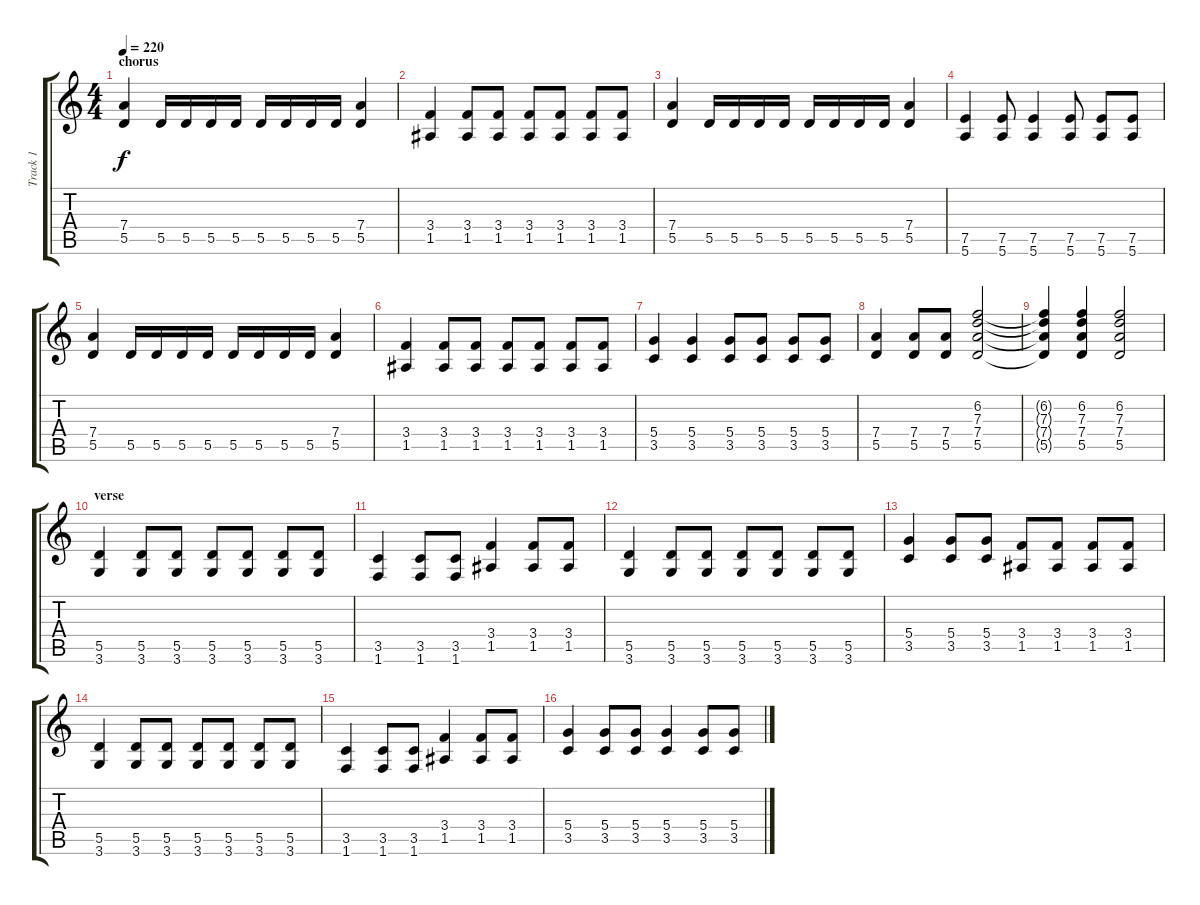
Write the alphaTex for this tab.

\track ("Track 1" "Track 1") {instrument distortionguitar}
\staff {score tabs}
\tuning (E4 B3 G3 D3 A2 E2) {hide}
\ts (4 4)
\section ("" "chorus")
\tempo 220
\clef g2
\ks c
(7.4 5.5).4{dy f} 5.5.16 5.5.16 5.5.16 5.5.16 5.5.16 5.5.16 5.5.16 5.5.16 (7.4 5.5).4 |
(3.4 1.5).4 (3.4 1.5).8 (3.4 1.5).8 (3.4 1.5).8 (3.4 1.5).8 (3.4 1.5).8 (3.4 1.5).8 |
(7.4 5.5).4 5.5.16 5.5.16 5.5.16 5.5.16 5.5.16 5.5.16 5.5.16 5.5.16 (7.4 5.5).4 |
(7.5 5.6).4 (7.5 5.6).8 (7.5 5.6).4 (7.5 5.6).8 (7.5 5.6).8 (7.5 5.6).8 |
(7.4 5.5).4 5.5.16 5.5.16 5.5.16 5.5.16 5.5.16 5.5.16 5.5.16 5.5.16 (7.4 5.5).4 |
(3.4 1.5).4 (3.4 1.5).8 (3.4 1.5).8 (3.4 1.5).8 (3.4 1.5).8 (3.4 1.5).8 (3.4 1.5).8 |
(5.4 3.5).4 (5.4 3.5).4 (5.4 3.5).8 (5.4 3.5).8 (5.4 3.5).8 (5.4 3.5).8 |
(7.4 5.5).4 (7.4 5.5).8 (7.4 5.5).8 (6.2 7.3 7.4 5.5).2 |
(6.2{t} 7.3{t} 7.4{t} 5.5{t}).4 (6.2 7.3 7.4 5.5).4 (6.2 7.3 7.4 5.5).2 |
\section ("" "verse")
(5.5 3.6).4 (5.5 3.6).8 (5.5 3.6).8 (5.5 3.6).8 (5.5 3.6).8 (5.5 3.6).8 (5.5 3.6).8 |
(3.5 1.6).4 (3.5 1.6).8 (3.5 1.6).8 (3.4 1.5).4 (3.4 1.5).8 (3.4 1.5).8 |
(5.5 3.6).4 (5.5 3.6).8 (5.5 3.6).8 (5.5 3.6).8 (5.5 3.6).8 (5.5 3.6).8 (5.5 3.6).8 |
(5.4 3.5).4 (5.4 3.5).8 (5.4 3.5).8 (3.4 1.5).8 (3.4 1.5).8 (3.4 1.5).8 (3.4 1.5).8 |
(5.5 3.6).4 (5.5 3.6).8 (5.5 3.6).8 (5.5 3.6).8 (5.5 3.6).8 (5.5 3.6).8 (5.5 3.6).8 |
(3.5 1.6).4 (3.5 1.6).8 (3.5 1.6).8 (3.4 1.5).4 (3.4 1.5).8 (3.4 1.5).8 |
(5.4 3.5).4 (5.4 3.5).8 (5.4 3.5).8 (5.4 3.5).4 (5.4 3.5).8 (5.4 3.5).8
